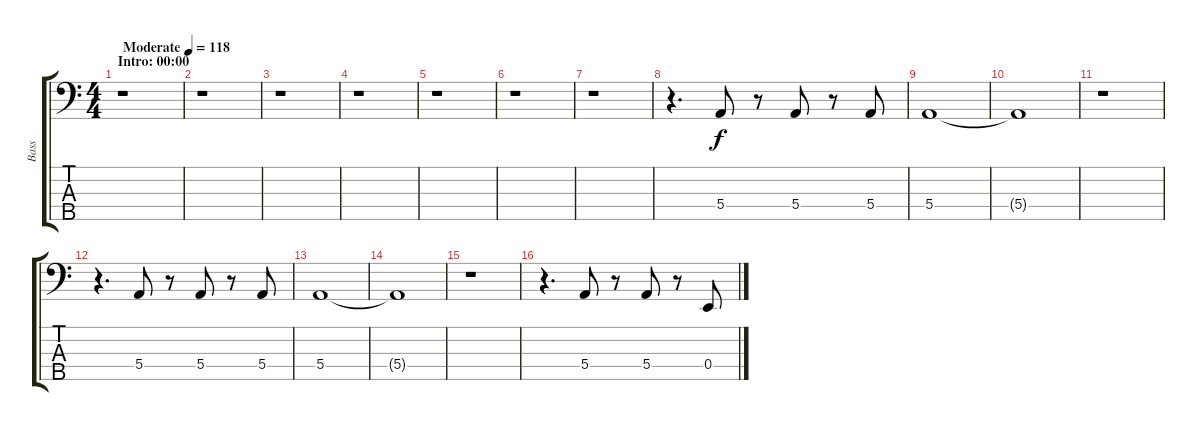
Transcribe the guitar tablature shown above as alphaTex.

\track ("Bass" "Bass") {instrument electricbassfinger}
\staff {score tabs}
\tuning (G2 D2 A1 E1 B0) {hide}
\ts (4 4)
\section ("" "Intro: 00:00")
\tempo (118 "Moderate")
\clef f4
\ks c
r.1{dy f instrument electricbassfinger} |
r.1 |
r.1 |
r.1 |
r.1 |
r.1 |
r.1 |
r.4{d} 5.4.8 r.8 5.4.8 r.8 5.4.8 |
5.4.1{volume 0} |
5.4{t}.1 |
r.1 |
r.4{d volume 10} 5.4.8 r.8 5.4.8 r.8 5.4.8 |
5.4.1{volume 0} |
5.4{t}.1 |
r.1 |
r.4{d volume 10} 5.4.8 r.8 5.4.8 r.8 0.4.8
